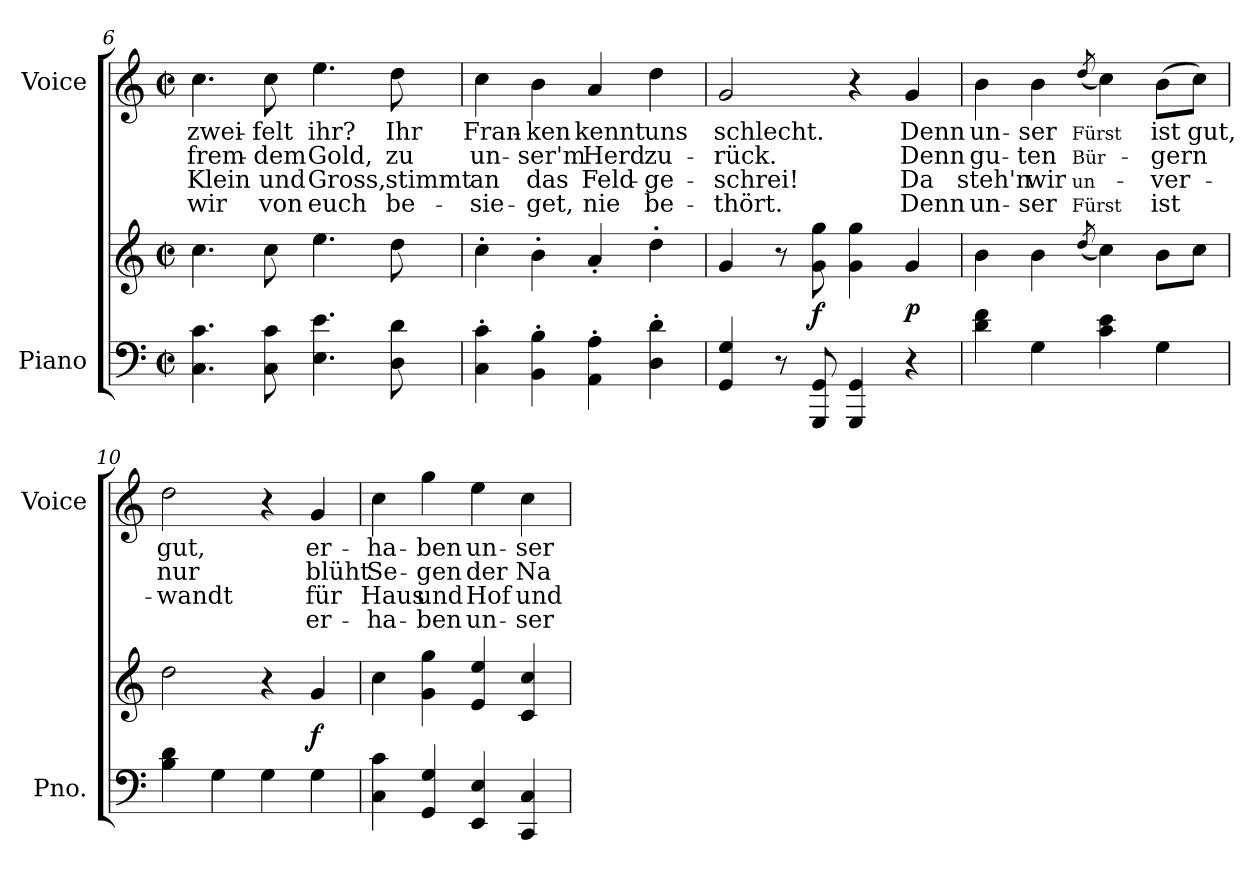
**kern	**kern	**dynam	**kern	**text	**text	**text	**text
*part2	*part2	*part2	*part1	*part1	*part1	*part1	*part1
*staff3	*staff2	*staff2/3	*staff1	*staff1	*staff1	*staff1	*staff1
*I"Piano	*	*	*I"Voice	*	*	*	*
*I'Pno.	*	*	*I'Voice	*	*	*	*
*clefF4	*clefG2	*	*clefG2	*	*	*	*
*k[]	*k[]	*	*k[]	*	*	*	*
*C:	*C:	*	*C:	*	*	*	*
*M2/2	*M2/2	*	*M2/2	*	*	*	*
*met(c|)	*met(c|)	*	*met(c|)	*	*	*	*
=6	=6	=6	=6	=6	=6	=6	=6
!	!	!	!	!LO:LY:b:color=#000000	!LO:LY:b:color=#000000	!LO:LY:b:color=#000000	!LO:LY:b:color=#000000
4.Ci\ 4.ci	4.cci\	.	4.cci\	-zwei-	frem-	Klein	wir
!	!	!	!	!LO:LY:b:color=#000000	!LO:LY:b:color=#000000	!LO:LY:b:color=#000000	!LO:LY:b:color=#000000
8Ci\ 8ci	8cci\	.	8cci\	-felt	-dem	und	von
!	!	!	!	!LO:LY:b:color=#000000	!LO:LY:b:color=#000000	!LO:LY:b:color=#000000	!LO:LY:b:color=#000000
4.Ei\ 4.ei	4.eei\	.	4.eei\	ihr?	Gold,	Gross,	euch
!	!	!	!	!LO:LY:b:color=#000000	!LO:LY:b:color=#000000	!LO:LY:b:color=#000000	!LO:LY:b:color=#000000
8Di\ 8di	8ddi\	.	8ddi\	Ihr	zu	stimmt	be-
=7	=7	=7	=7	=7	=7	=7	=7
!	!	!	!	!LO:LY:b:color=#000000	!LO:LY:b:color=#000000	!LO:LY:b:color=#000000	!LO:LY:b:color=#000000
4Ci\' 4ci'	4cc'i\	.	4cci\	Fran-	un-	an	-sie-
!	!	!	!	!LO:LY:b:color=#000000	!LO:LY:b:color=#000000	!LO:LY:b:color=#000000	!LO:LY:b:color=#000000
4BBi\' 4Bi'	4b'i\	.	4bi\	-ken	-ser'm	das	-get,
!	!	!	!	!LO:LY:b:color=#000000	!LO:LY:b:color=#000000	!LO:LY:b:color=#000000	!LO:LY:b:color=#000000
4AAi\' 4Ai'	4a'i/	.	4ai/	kennt	Herd	Feld-	nie
!	!	!	!	!LO:LY:b:color=#000000	!LO:LY:b:color=#000000	!LO:LY:b:color=#000000	!LO:LY:b:color=#000000
4Di\' 4di'	4dd'i\	.	4ddi\	uns	zu-	-ge-	be-
=8	=8	=8	=8	=8	=8	=8	=8
!	!	!	!	!LO:LY:b:color=#000000	!LO:LY:b:color=#000000	!LO:LY:b:color=#000000	!LO:LY:b:color=#000000
4GGi/ 4Gi	4gi/	.	2gi/	schlecht.	-rück.	-schrei!	-thört.
8r	8r	.	.	.	.	.	.
8GGGi/ 8GGi	8gi\ 8ggi	f	.	.	.	.	.
4GGGi/ 4GGi	4gi\ 4ggi	.	4r	.	.	.	.
!	!	!	!	!LO:LY:b:color=#000000	!LO:LY:b:color=#000000	!LO:LY:b:color=#000000	!LO:LY:b:color=#000000
4r	4gi/	p	4gi/	Denn	Denn	Da	Denn
!!LO:LB:g=z
=9	=9	=9	=9	=9	=9	=9	=9
!	!	!	!	!LO:LY:b:color=#000000	!LO:LY:b:color=#000000	!LO:LY:b:color=#000000	!LO:LY:b:color=#000000
4di\ 4fi	4bi\	.	4bi\	un-	gu-	steh'n	un-
!	!	!	!	!LO:LY:b:color=#000000	!LO:LY:b:color=#000000	!LO:LY:b:color=#000000	!LO:LY:b:color=#000000
4Gi\	4bi\	.	4bi\	-ser	-ten	wir	-ser
!	!	!	!	!LO:LY:b:color=#000000	!LO:LY:b:color=#000000	!LO:LY:b:color=#000000	!LO:LY:b:color=#000000
.	(8qddi/	.	(8qddi/	Fürst	Bür-	un-	Fürst
4ci\ 4ei	4cci\)	.	4cci\)	.	.	.	.
!	!	!	!	!LO:LY:b:color=#000000	!LO:LY:b:color=#000000	!LO:LY:b:color=#000000	!LO:LY:b:color=#000000
4Gi\	8bi\L	.	(8bi\L	ist	-gern	-ver-	ist
!	!	!	!	!LO:LY:b:color=#000000	!	!	!
.	8cci\J	.	8cci\J)	gut,	.	.	.
=10	=10	=10	=10	=10	=10	=10	=10
!	!	!	!	!LO:LY:b:color=#000000	!LO:LY:b:color=#000000	!LO:LY:b:color=#000000	!
4Bi\ 4di	2ddi\	.	2ddi\	gut,	nur	-wandt	.
4Gi\	.	.	.	.	.	.	.
4Gi\	4r	.	4r	.	.	.	.
!	!	!	!	!LO:LY:b:color=#000000	!LO:LY:b:color=#000000	!LO:LY:b:color=#000000	!LO:LY:b:color=#000000
4Gi\	4gi/	f	4gi/	er-	blüht	für	er-
=11	=11	=11	=11	=11	=11	=11	=11
!	!	!	!	!LO:LY:b:color=#000000	!LO:LY:b:color=#000000	!LO:LY:b:color=#000000	!LO:LY:b:color=#000000
4Ci\ 4ci	4cci\	.	4cci\	-ha-	Se-	Haus	-ha-
!	!	!	!	!LO:LY:b:color=#000000	!LO:LY:b:color=#000000	!LO:LY:b:color=#000000	!LO:LY:b:color=#000000
4GGi/ 4Gi	4gi\ 4ggi	.	4ggi\	-ben	-gen	und	-ben
!	!	!	!	!LO:LY:b:color=#000000	!LO:LY:b:color=#000000	!LO:LY:b:color=#000000	!LO:LY:b:color=#000000
4EEi/ 4Ei	4ei/ 4eei	.	4eei\	un-	der	Hof	un-
!	!	!	!	!LO:LY:b:color=#000000	!LO:LY:b:color=#000000	!LO:LY:b:color=#000000	!LO:LY:b:color=#000000
4CCi/ 4Ci	4ci/ 4cci	.	4cci\	-ser	Na-	und	-ser
=	=	=	=	=	=	=	=
*-	*-	*-	*-	*-	*-	*-	*-
